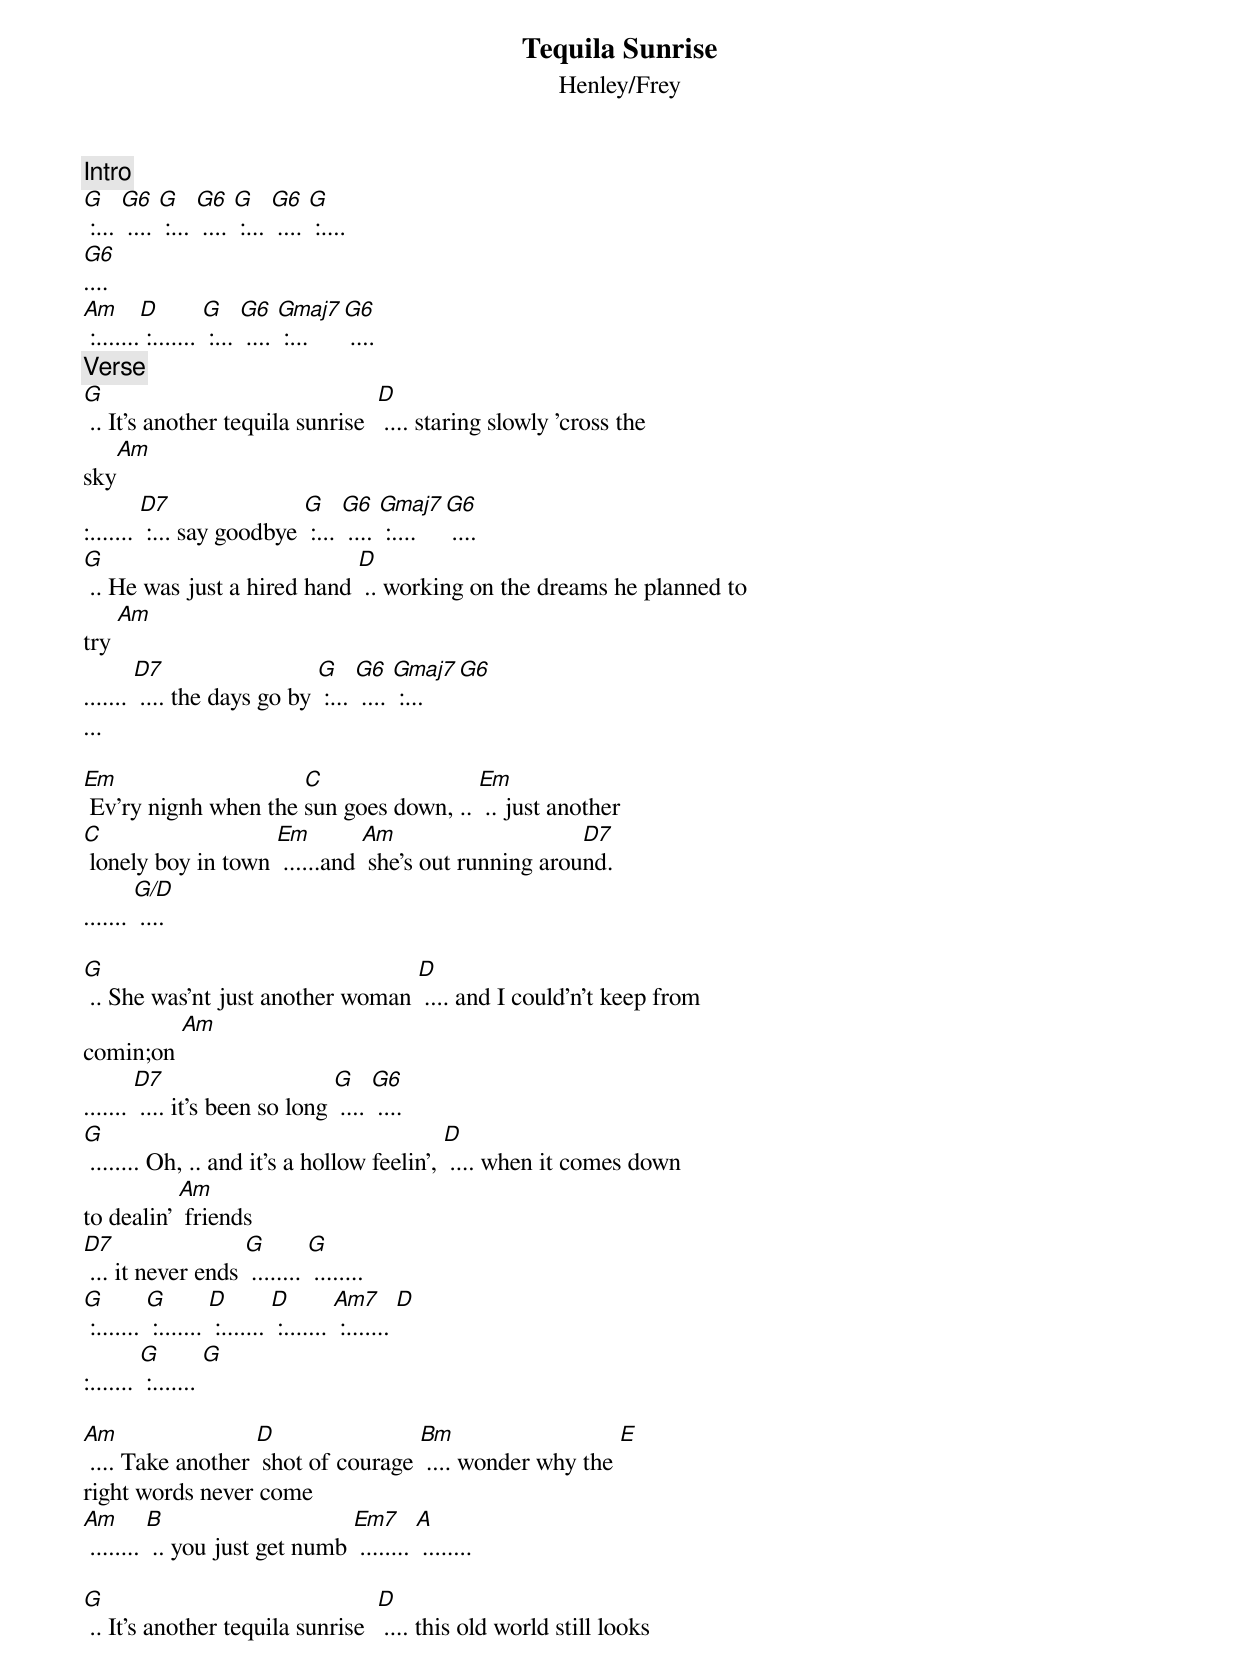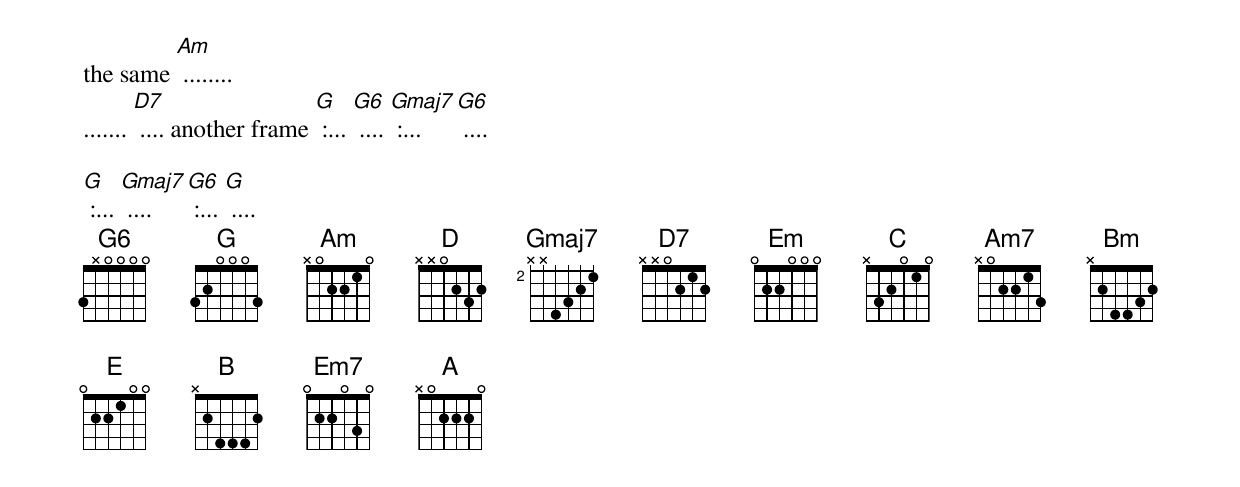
{title:Tequila Sunrise}
{subtitle:Henley/Frey}
{comment:Intro}
[G ] :... [G6] .... [G] :... [G6] .... [G] :... [G6] .... [G] :....
[G6]....
[Am] :.......[D] :....... [G] :... [G6] .... [Gmaj7] :... [G6] ....
{comment: Verse}
[G] .. It's another tequila sunrise  [D] .... staring slowly 'cross the
sky[Am]
:....... [D7] :... say goodbye [G] :... [G6] .... [Gmaj7] :.... [G6] ....
[G] .. He was just a hired hand [D] .. working on the dreams he planned to
try [Am]
....... [D7] .... the days go by [G] :... [G6] .... [Gmaj7] :... [G6]
...

[Em] Ev'ry nignh when the [C]sun goes down, .. [Em] .. just another
[C] lonely boy in town [Em] ......and [Am] she's out running arou[D7]nd.
....... [G/D] ....

[G] .. She was'nt just another woman [D] .... and I could'n't keep from
comin;on [Am]
....... [D7] .... it's been so long [G] .... [G6] ....
[G] ........ Oh, .. and it's a hollow feelin', [D] .... when it comes down
to dealin' [Am] friends
[D7] ... it never ends [G] ........ [G] ........
[G] :....... [G] :....... [D] :....... [D] :....... [Am7] :....... [D]
:....... [G] :....... [G]

[Am] .... Take another [D] shot of courage [Bm] .... wonder why the [E]
right words never come
[Am] ........ [B] .. you just get numb [Em7] ........ [A] ........

[G] .. It's another tequila sunrise  [D] .... this old world still looks
the same [Am] ........
....... [D7] .... another frame [G] :... [G6] .... [Gmaj7] :... [G6] ....

[G] :... [Gmaj7] .... [G6] :... [G] ....
